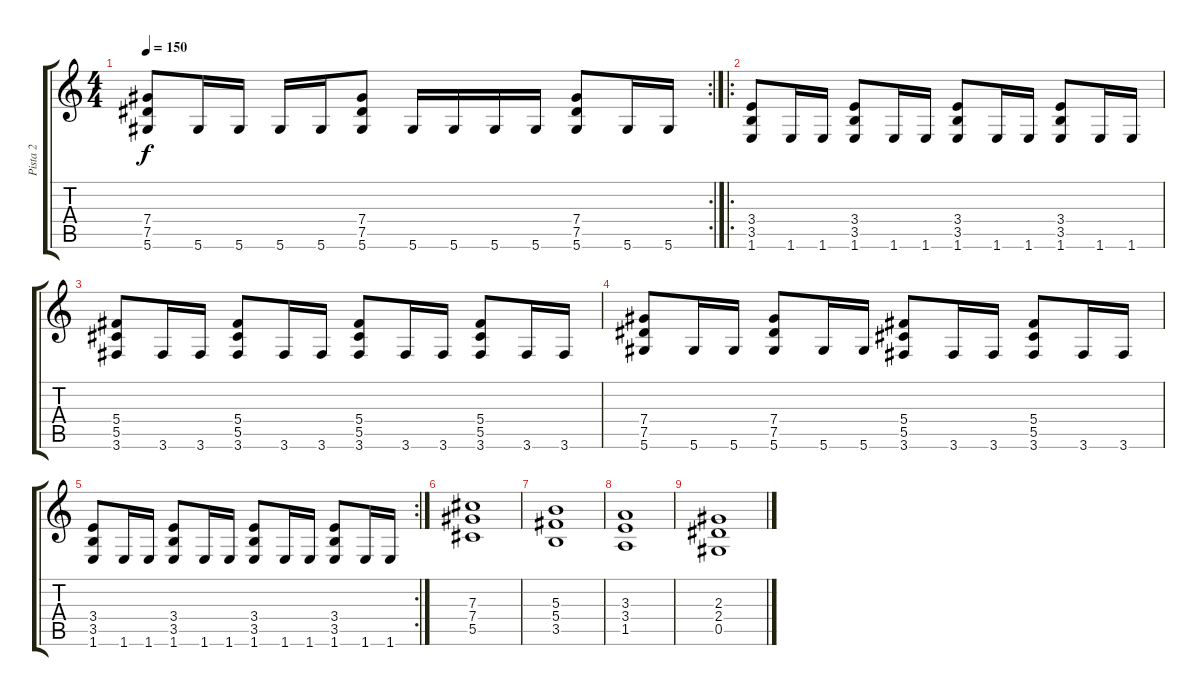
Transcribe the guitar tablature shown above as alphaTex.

\track ("Pista 2" "Pista 2") {instrument distortionguitar}
\staff {score tabs}
\tuning (Eb4 Bb3 Gb3 Db3 Ab2 Eb2) {hide}
\rc 2
\ts (4 4)
\tempo 150
\clef g2
\ks c
(7.4 7.5 5.6).8{dy f} 5.6.16 5.6.16 5.6.16 5.6.16 (7.4 7.5 5.6).8 5.6.16 5.6.16 5.6.16 5.6.16 (7.4 7.5 5.6).8 5.6.16 5.6.16 |
\ro
(3.4 3.5 1.6).8 1.6.16 1.6.16 (3.4 3.5 1.6).8 1.6.16 1.6.16 (3.4 3.5 1.6).8 1.6.16 1.6.16 (3.4 3.5 1.6).8 1.6.16 1.6.16 |
(5.4 5.5 3.6).8 3.6.16 3.6.16 (5.4 5.5 3.6).8 3.6.16 3.6.16 (5.4 5.5 3.6).8 3.6.16 3.6.16 (5.4 5.5 3.6).8 3.6.16 3.6.16 |
(7.4 7.5 5.6).8 5.6.16 5.6.16 (7.4 7.5 5.6).8 5.6.16 5.6.16 (5.4 5.5 3.6).8 3.6.16 3.6.16 (5.4 5.5 3.6).8 3.6.16 3.6.16 |
\rc 2
(3.4 3.5 1.6).8 1.6.16 1.6.16 (3.4 3.5 1.6).8 1.6.16 1.6.16 (3.4 3.5 1.6).8 1.6.16 1.6.16 (3.4 3.5 1.6).8 1.6.16 1.6.16 |
(7.3 7.4 5.5).1 |
(5.3 5.4 3.5).1 |
(3.3 3.4 1.5).1 |
(2.3 2.4 0.5).1
